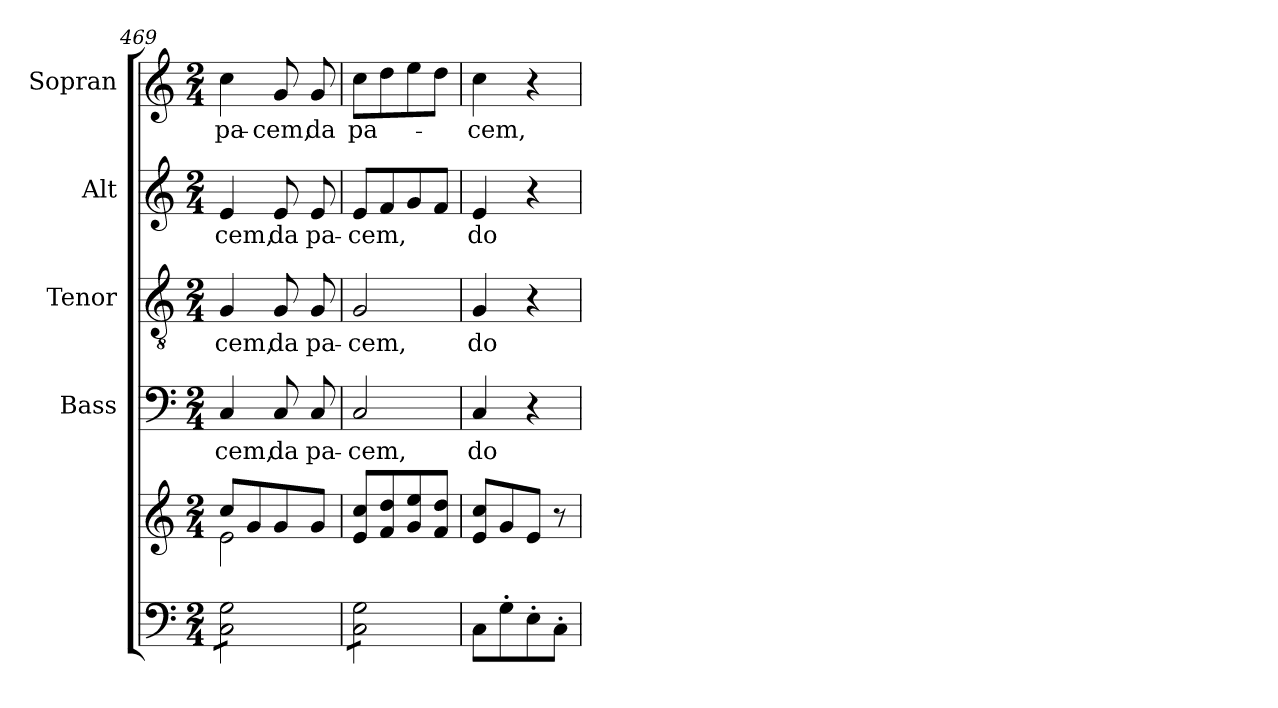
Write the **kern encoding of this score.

**kern	**kern	**kern	**text	**kern	**text	**kern	**text	**kern	**text
*part5	*part5	*part4	*part4	*part3	*part3	*part2	*part2	*part1	*part1
*staff6	*staff5	*staff4	*staff4	*staff3	*staff3	*staff2	*staff2	*staff1	*staff1
*	*	*I"Bass	*	*I"Tenor	*	*I"Alt	*	*I"Sopran	*
*	*	*I'B.	*	*I'T.	*	*I'A.	*	*I'S.	*
!!LO:PB:g=z
*clefF4	*clefG2	*clefF4	*	*clefGv2	*	*clefG2	*	*clefG2	*
*k[]	*k[]	*k[]	*	*k[]	*	*k[]	*	*k[]	*
*C:	*C:	*C:	*	*C:	*	*C:	*	*C:	*
*M2/4	*M2/4	*M2/4	*	*M2/4	*	*M2/4	*	*M2/4	*
=469	=469	=469	=469	=469	=469	=469	=469	=469	=469
*	*^	*	*	*	*	*	*	*	*
!	!	!	!	!LO:LY:b	!	!LO:LY:b	!	!LO:LY:b	!	!LO:LY:b
*tremolo	*	*	*	*	*	*	*	*	*	*
8C\ 8G\L	8cc/L	2e\	4C/	-cem,	4G/	-cem,	4e/	-cem,	4cc\	pa-
8C\ 8G\	8g/	.	.	.	.	.	.	.	.	.
!	!	!	!	!LO:LY:b	!	!LO:LY:b	!	!LO:LY:b	!	!LO:LY:b
8C\ 8G\	8g/	.	8C/	da	8G/	da	8e/	da	8g/	-cem,
!	!	!	!	!LO:LY:b	!	!LO:LY:b	!	!LO:LY:b	!	!LO:LY:b
8C\ 8G\J	8g/J	.	8C/	pa-	8G/	pa-	8e/	pa-	8g/	da
*	*v	*v	*	*	*	*	*	*	*	*
=470	=470	=470	=470	=470	=470	=470	=470	=470	=470
!	!	!	!LO:LY:b	!	!LO:LY:b	!	!LO:LY:b	!	!LO:LY:b
8C\ 8G\L	8e/ 8cc/L	2C/	-cem,	2G/	-cem,	8e/L	-cem,	8cc\L	pa-
8C\ 8G\	8f/ 8dd/	.	.	.	.	8f/	.	8dd\	.
8C\ 8G\	8g/ 8ee/	.	.	.	.	8g/	.	8ee\	.
8C\ 8G\J	8f/ 8dd/J	.	.	.	.	8f/J	.	8dd\J	.
*Xtremolo	*	*	*	*	*	*	*	*	*
=471	=471	=471	=471	=471	=471	=471	=471	=471	=471
!	!	!	!LO:LY:b	!	!LO:LY:b	!	!LO:LY:b	!	!LO:LY:b
8C\L	8e/ 8cc/L	4C/	do-	4G/	do-	4e/	do-	4cc\	-cem,
8G'>\	8g/	.	.	.	.	.	.	.	.
8E'>\	8e/J	4r	.	4r	.	4r	.	4r	.
8C'>\J	8r	.	.	.	.	.	.	.	.
=	=	=	=	=	=	=	=	=	=
*-	*-	*-	*-	*-	*-	*-	*-	*-	*-
